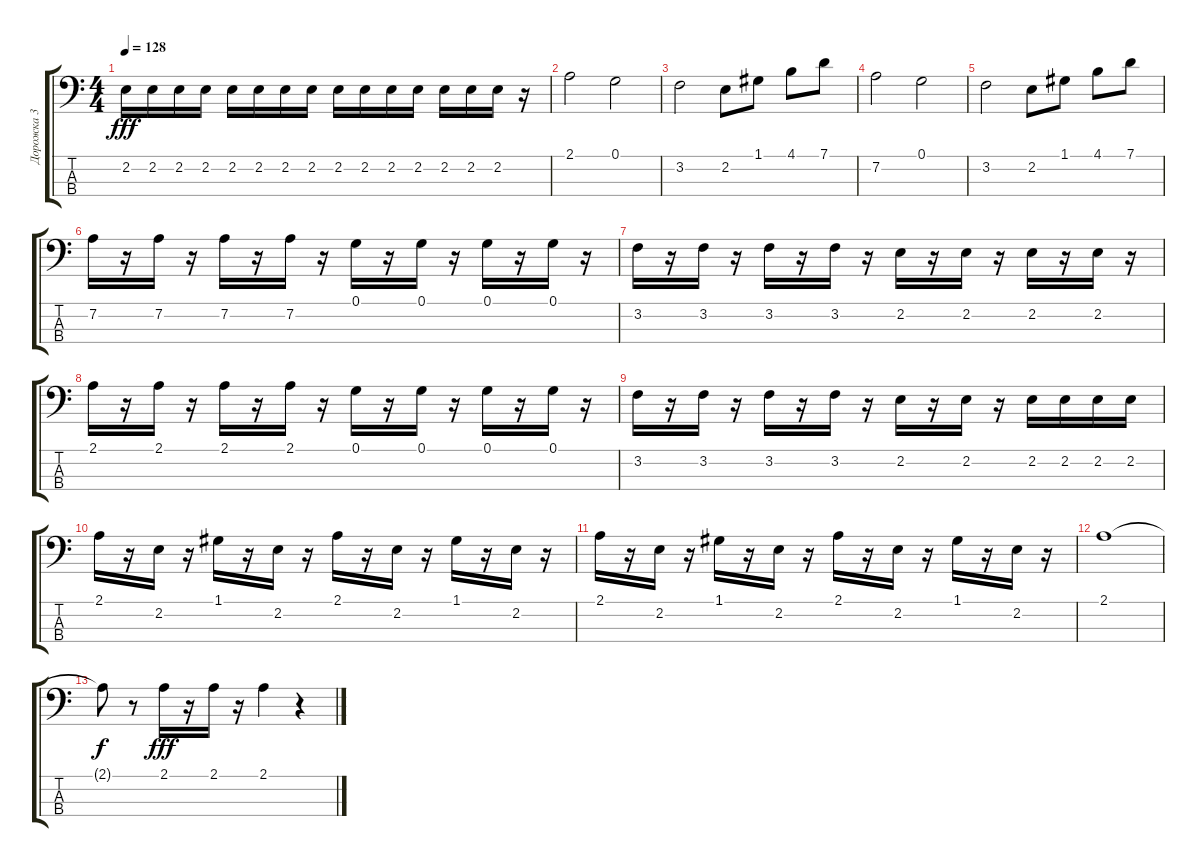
\track ("Дорожка 3" "Дорожка 3") {instrument synthbass1}
\staff {score tabs}
\tuning (G2 D2 A1 E1) {hide}
\ts (4 4)
\tempo 128
\clef f4
\ks c
2.2.16{dy fff} 2.2.16 2.2.16 2.2.16 2.2.16 2.2.16 2.2.16 2.2.16 2.2.16 2.2.16 2.2.16 2.2.16 2.2.16 2.2.16 2.2.16 r.16 |
2.1.2 0.1.2 |
3.2.2 2.2.8 1.1.8 4.1.8 7.1.8 |
7.2.2 0.1.2 |
3.2.2 2.2.8 1.1.8 4.1.8 7.1.8 |
7.2.16 r.16 7.2.16 r.16 7.2.16 r.16 7.2.16 r.16 0.1.16 r.16 0.1.16 r.16 0.1.16 r.16 0.1.16 r.16 |
3.2.16 r.16 3.2.16 r.16 3.2.16 r.16 3.2.16 r.16 2.2.16 r.16 2.2.16 r.16 2.2.16 r.16 2.2.16 r.16 |
2.1.16 r.16 2.1.16 r.16 2.1.16 r.16 2.1.16 r.16 0.1.16 r.16 0.1.16 r.16 0.1.16 r.16 0.1.16 r.16 |
3.2.16 r.16 3.2.16 r.16 3.2.16 r.16 3.2.16 r.16 2.2.16 r.16 2.2.16 r.16 2.2.16 2.2.16 2.2.16 2.2.16 |
2.1.16 r.16 2.2.16 r.16 1.1.16 r.16 2.2.16 r.16 2.1.16 r.16 2.2.16 r.16 1.1.16 r.16 2.2.16 r.16 |
2.1.16 r.16 2.2.16 r.16 1.1.16 r.16 2.2.16 r.16 2.1.16 r.16 2.2.16 r.16 1.1.16 r.16 2.2.16 r.16 |
2.1.1 |
2.1{t}.8{dy f} r.8 2.1.16{dy fff} r.16 2.1.16 r.16 2.1.4 r.4
